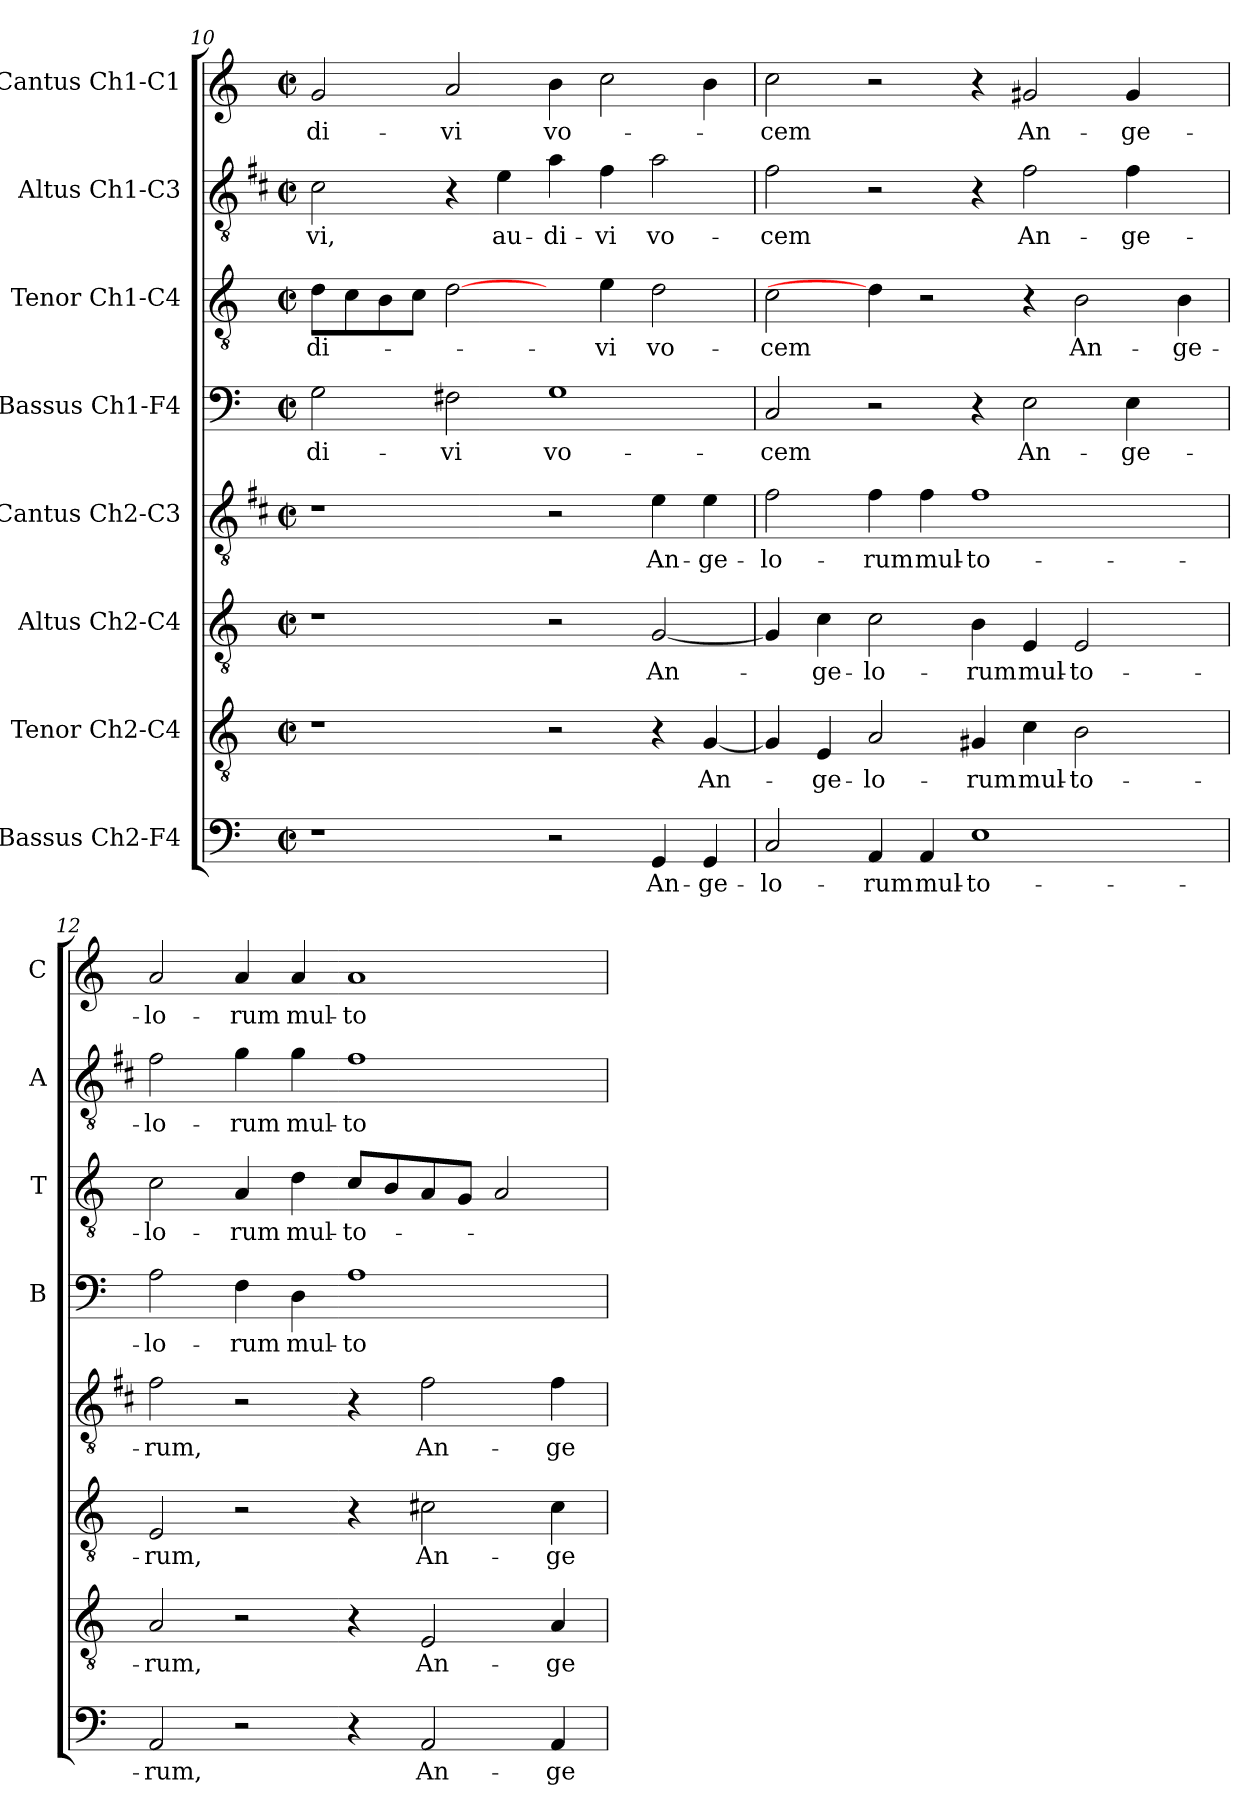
**kern	**text	**kern	**text	**kern	**text	**kern	**text	**kern	**text	**kern	**text	**kern	**text	**kern	**text
*part8	*part8	*part7	*part7	*part6	*part6	*part5	*part5	*part4	*part4	*part3	*part3	*part2	*part2	*part1	*part1
*staff8	*staff8	*staff7	*staff7	*staff6	*staff6	*staff5	*staff5	*staff4	*staff4	*staff3	*staff3	*staff2	*staff2	*staff1	*staff1
*I"Bassus Ch2-F4	*	*I"Tenor Ch2-C4	*	*I"Altus Ch2-C4	*	*I"Cantus Ch2-C3	*	*I"Bassus Ch1-F4	*	*I"Tenor Ch1-C4	*	*I"Altus Ch1-C3	*	*I"Cantus Ch1-C1	*
*	*	*	*	*	*	*	*	*I'B	*	*I'T	*	*I'A	*	*I'C	*
!!LO:LB:g=z
*clefF4	*	*clefGv2	*	*clefGv2	*	*clefGv2	*	*clefF4	*	*clefGv2	*	*clefGv2	*	*clefG2	*
*	*	*	*	*	*	*ITrd1c2	*	*	*	*	*	*ITrd1c2	*	*	*
*k[]	*	*k[]	*	*k[]	*	*k[]	*	*k[]	*	*k[]	*	*k[]	*	*k[]	*
*M2/2	*	*M2/2	*	*M2/2	*	*M2/2	*	*M2/2	*	*M2/2	*	*M2/2	*	*M2/2	*
*met(c|)	*	*met(c|)	*	*met(c|)	*	*met(c|)	*	*met(c|)	*	*met(c|)	*	*met(c|)	*	*met(c|)	*
=10	=10	=10	=10	=10	=10	=10	=10	=10	=10	=10	=10	=10	=10	=10	=10
!	!	!	!	!	!	!	!	!	!LO:LY:b	!	!LO:LY:b	!	!LO:LY:b	!	!LO:LY:b
1r	.	1r	.	1r	.	1r	.	2G\	-di-	8d\L	-di-	2B\	-vi,	2g/	-di-
.	.	.	.	.	.	.	.	.	.	8c\	.	.	.	.	.
.	.	.	.	.	.	.	.	.	.	8B\	.	.	.	.	.
.	.	.	.	.	.	.	.	.	.	8c\J	.	.	.	.	.
!	!	!	!	!	!	!	!	!	!LO:LY:b	!	!	!	!	!	!LO:LY:b
.	.	.	.	.	.	.	.	2F#X\	-vi	[2d\	.	4r	.	2a/	-vi
!	!	!	!	!	!	!	!	!	!	!	!	!	!LO:LY:b	!	!
.	.	.	.	.	.	.	.	.	.	.	.	4d\	au-	.	.
!	!	!	!	!	!	!	!	!	!LO:LY:b	!	!	!	!LO:LY:b	!	!LO:LY:b
2r	.	2r	.	2r	.	2r	.	1G	vo-	4ryy	.	4g\	-di-	4b\	vo-
!	!	!	!	!	!	!	!	!	!	!	!LO:LY:b	!	!LO:LY:b	!	!
.	.	.	.	.	.	.	.	.	.	4e\	-vi	4e\	-vi	2cc\	.
!	!LO:LY:b	!	!	!	!LO:LY:b	!	!LO:LY:b	!	!	!	!LO:LY:b	!	!LO:LY:b	!	!
4GG/	An-	4r	.	[2G/	An-	4d\	An-	.	.	2d\	vo-	2g\	vo-	.	.
!	!LO:LY:b	!	!LO:LY:b	!	!	!	!LO:LY:b	!	!	!	!	!	!	!	!
4GG/	-ge-	[4G/	An-	.	.	4d\	-ge-	.	.	.	.	.	.	4b\	.
!!LO:PB:g=z
=11	=11	=11	=11	=11	=11	=11	=11	=11	=11	=11	=11	=11	=11	=11	=11
!	!LO:LY:b	!	!	!	!	!	!LO:LY:b	!	!LO:LY:b	!	!LO:LY:b	!	!LO:LY:b	!	!LO:LY:b
2C/	-lo-	4G/]	.	4G/]	.	2e\	-lo-	2C/	-cem	2c\	-cem	2e\	-cem	2cc\	-cem
!	!	!	!LO:LY:b	!	!LO:LY:b	!	!	!	!	!	!	!	!	!	!
.	.	4E/	-ge-	4c\	-ge-	.	.	.	.	.	.	.	.	.	.
!	!LO:LY:b	!	!LO:LY:b	!	!LO:LY:b	!	!LO:LY:b	!	!	!	!	!	!	!	!
4AA/	-rum	2A/	-lo-	2c\	-lo-	4e\	-rum	2r	.	4d\]	.	2r	.	2r	.
!	!LO:LY:b	!	!	!	!	!	!LO:LY:b	!	!	!	!	!	!	!	!
4AA/	mul-	.	.	.	.	4e\	mul-	.	.	2r	.	.	.	.	.
!	!LO:LY:b	!	!LO:LY:b	!	!LO:LY:b	!	!LO:LY:b	!	!	!	!	!	!	!	!
1E	-to-	4G#X/	-rum	4B\	-rum	1e	-to-	4r	.	.	.	4r	.	4r	.
!	!	!	!LO:LY:b	!	!LO:LY:b	!	!	!	!LO:LY:b	!	!	!	!LO:LY:b	!	!LO:LY:b
.	.	4c\	mul-	4E/	mul-	.	.	2E\	An-	4r	.	2e\	An-	2g#X/	An-
!	!	!	!LO:LY:b	!	!LO:LY:b	!	!	!	!	!	!LO:LY:b	!	!	!	!
.	.	2B\	-to-	2E/	-to-	.	.	.	.	2B\	An-	.	.	.	.
!	!	!	!	!	!	!	!	!	!LO:LY:b	!	!	!	!LO:LY:b	!	!LO:LY:b
.	.	.	.	.	.	.	.	4E\	-ge-	.	.	4e\	-ge-	4g#/	-ge-
!	!	!	!	!	!	!	!	!	!	!	!LO:LY:b	!	!	!	!
4ryy	.	4ryy	.	4ryy	.	4ryy	.	4ryy	.	4B\	-ge-	4ryy	.	4ryy	.
=12	=12	=12	=12	=12	=12	=12	=12	=12	=12	=12	=12	=12	=12	=12	=12
!	!LO:LY:b	!	!LO:LY:b	!	!LO:LY:b	!	!LO:LY:b	!	!LO:LY:b	!	!LO:LY:b	!	!LO:LY:b	!	!LO:LY:b
2AA/	-rum,	2A/	-rum,	2E/	-rum,	2e\	-rum,	2A\	-lo-	2c\	-lo-	2e\	-lo-	2a/	-lo-
!	!	!	!	!	!	!	!	!	!LO:LY:b	!	!LO:LY:b	!	!LO:LY:b	!	!LO:LY:b
2r	.	2r	.	2r	.	2r	.	4F\	-rum	4A/	-rum	4f\	-rum	4a/	-rum
!	!	!	!	!	!	!	!	!	!LO:LY:b	!	!LO:LY:b	!	!LO:LY:b	!	!LO:LY:b
.	.	.	.	.	.	.	.	4D\	mul-	4d\	mul-	4f\	mul-	4a/	mul-
!	!	!	!	!	!	!	!	!	!LO:LY:b	!	!LO:LY:b	!	!LO:LY:b	!	!LO:LY:b
4r	.	4r	.	4r	.	4r	.	1A	-to-	8c/L	-to-	1e	-to-	1a	-to-
.	.	.	.	.	.	.	.	.	.	8B/	.	.	.	.	.
!	!LO:LY:b	!	!LO:LY:b	!	!LO:LY:b	!	!LO:LY:b	!	!	!	!	!	!	!	!
2AA/	An-	2E/	An-	2c#X\	An-	2e\	An-	.	.	8A/	.	.	.	.	.
.	.	.	.	.	.	.	.	.	.	8G/J	.	.	.	.	.
.	.	.	.	.	.	.	.	.	.	2A/	.	.	.	.	.
!	!LO:LY:b	!	!LO:LY:b	!	!LO:LY:b	!	!LO:LY:b	!	!	!	!	!	!	!	!
4AA/	-ge-	4A/	-ge-	4c#\	-ge-	4e\	-ge-	.	.	.	.	.	.	.	.
=	=	=	=	=	=	=	=	=	=	=	=	=	=	=	=
*-	*-	*-	*-	*-	*-	*-	*-	*-	*-	*-	*-	*-	*-	*-	*-
